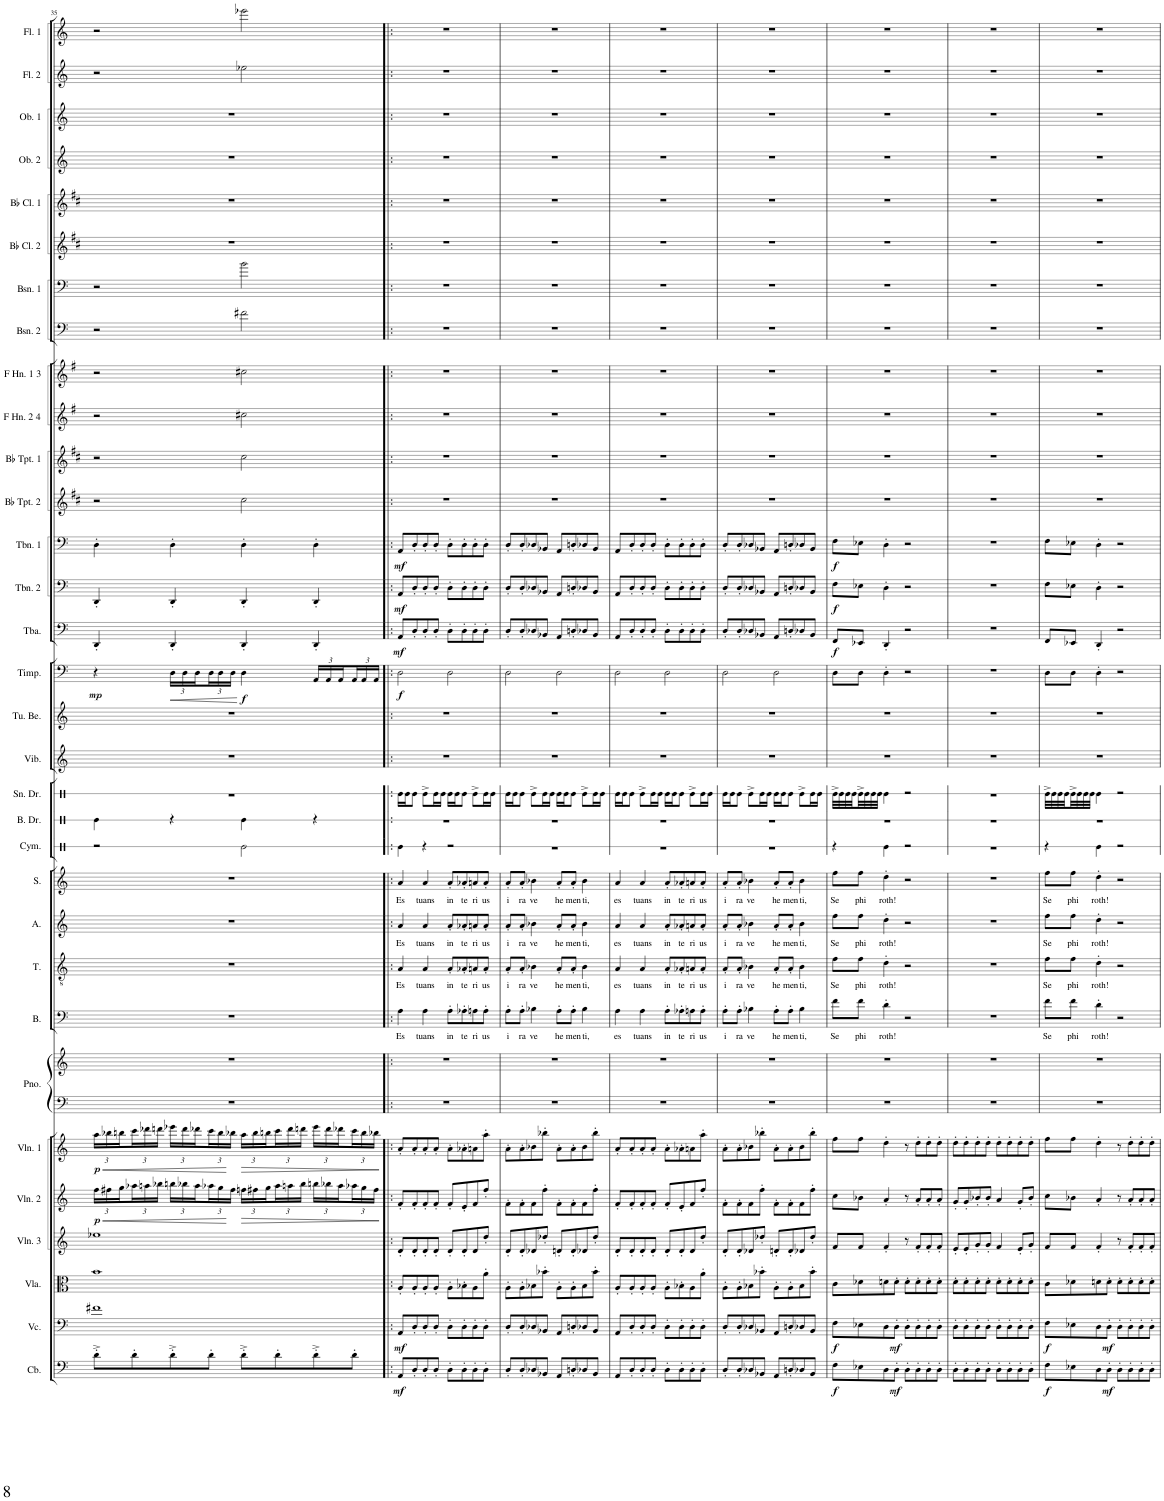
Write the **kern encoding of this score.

**kern	**dynam	**kern	**dynam	**kern	**kern	**kern	**dynam	**kern	**dynam	**kern	**kern	**kern	**text	**kern	**text	**kern	**text	**kern	**text	**kern	**kern	**kern	**kern	**kern	**kern	**dynam	**kern	**dynam	**kern	**dynam	**kern	**dynam	**kern	**kern	**kern	**kern	**kern	**kern	**kern	**kern	**kern	**kern	**kern	**kern
*part32	*part32	*part31	*part31	*part30	*part29	*part28	*part28	*part27	*part27	*part26	*part26	*part25	*part25	*part24	*part24	*part23	*part23	*part22	*part22	*part21	*part20	*part19	*part18	*part17	*part16	*part16	*part15	*part15	*part14	*part14	*part13	*part13	*part12	*part11	*part10	*part9	*part8	*part7	*part6	*part5	*part4	*part3	*part2	*part1
*staff33	*staff33	*staff32	*staff32	*staff31	*staff30	*staff29	*staff29	*staff28	*staff28	*staff27	*staff26	*staff25	*staff25	*staff24	*staff24	*staff23	*staff23	*staff22	*staff22	*staff21	*staff20	*staff19	*staff18	*staff17	*staff16	*staff16	*staff15	*staff15	*staff14	*staff14	*staff13	*staff13	*staff12	*staff11	*staff10	*staff9	*staff8	*staff7	*staff6	*staff5	*staff4	*staff3	*staff2	*staff1
*I"Contrabass	*	*I"Violoncello	*	*I"Viola	*I"Violin 3	*I"Violin 2	*	*I"Violin 1	*	*I"Piano	*	*I"Baritone	*	*I"Tenor	*	*I"Alto	*	*I"Soprano	*	*I"Cymbal	*I"Bass Drum	*I"Snare Drum	*I"Vibraphone	*I"Tubular Bells	*I"Timpani	*	*I"Tuba	*	*I"Trombone 2	*	*I"Trombone 1	*	*I"Bb Trumpet 2	*I"Bb Trumpet 1	*I"F Horn 2 &amp; 4	*I"F Horn 1 &amp; 3	*I"Bassoon 2	*I"Bassoon 1	*I"Bb Clarinet 2	*I"Bb Clarinet 1	*I"Oboe 2	*I"Oboe 1	*I"Flute 2	*I"Flute 1
*I'Cb.	*	*I'Vc.	*	*I'Vla.	*I'Vln. 3	*I'Vln. 2	*	*I'Vln. 1	*	*I'Pno.	*	*I'B.	*	*I'T.	*	*I'A.	*	*I'S.	*	*I'Cym.	*I'B. Dr.	*I'Sn. Dr.	*I'Vib.	*I'Tu. Be.	*I'Timp.	*	*I'Tba.	*	*I'Tbn. 2	*	*I'Tbn. 1	*	*I'Bb Tpt. 2	*I'Bb Tpt. 1	*I'F Hn. 2 4	*I'F Hn. 1 3	*I'Bsn. 2	*I'Bsn. 1	*I'Bb Cl. 2	*I'Bb Cl. 1	*I'Ob. 2	*I'Ob. 1	*I'Fl. 2	*I'Fl. 1
!!LO:PB:g=z
*clefF4	*	*clefF4	*	*clefC3	*clefG2	*clefG2	*	*clefG2	*	*clefF4	*clefG2	*clefF4	*	*clefGv2	*	*clefG2	*	*clefG2	*	*clefX	*clefX	*clefX	*clefG2	*clefG2	*clefF4	*	*clefF4	*	*clefF4	*	*clefF4	*	*clefG2	*clefG2	*clefG2	*clefG2	*clefF4	*clefF4	*clefG2	*clefG2	*clefG2	*clefG2	*clefG2	*clefG2
*Trd7c12	*	*	*	*	*	*	*	*	*	*	*	*	*	*	*	*	*	*	*	*	*	*	*	*	*	*	*	*	*	*	*	*	*Trd1c2	*Trd1c2	*Trd4c7	*Trd4c7	*	*	*Trd1c2	*Trd1c2	*	*	*	*
*k[]	*	*k[]	*	*k[]	*k[]	*k[]	*	*k[]	*	*k[]	*k[]	*k[]	*	*k[]	*	*k[]	*	*k[]	*	*k[]	*k[]	*k[]	*k[]	*k[]	*k[]	*	*k[]	*	*k[]	*	*k[]	*	*k[f#c#]	*k[f#c#]	*k[f#]	*k[f#]	*k[]	*k[]	*k[f#c#]	*k[f#c#]	*k[]	*k[]	*k[]	*k[]
*M4/4	*	*M4/4	*	*M4/4	*M4/4	*M4/4	*	*M4/4	*	*M4/4	*M4/4	*M4/4	*	*M4/4	*	*M4/4	*	*M4/4	*	*M4/4	*M4/4	*M4/4	*M4/4	*M4/4	*M4/4	*	*M4/4	*	*M4/4	*	*M4/4	*	*M4/4	*M4/4	*M4/4	*M4/4	*M4/4	*M4/4	*M4/4	*M4/4	*M4/4	*M4/4	*M4/4	*M4/4
*	*	*	*	*	*	*Xbrackettup	*	*	*	*	*	*	*	*	*	*	*	*	*	*	*	*	*	*	*	*	*	*	*	*	*	*	*	*	*	*	*	*	*	*	*	*	*	*
=35	=35	=35	=35	=35	=35	=35	=35	=35	=35	=35	=35	=35	=35	=35	=35	=35	=35	=35	=35	=35	=35	=35	=35	=35	=35	=35	=35	=35	=35	=35	=35	=35	=35	=35	=35	=35	=35	=35	=35	=35	=35	=35	=35	=35
!	!	!	!	!	!	!	!LO:HP:b	!	!	!	!	!	!	!	!	!	!	!	!	!	!	!	!	!	!	!	!	!	!	!	!	!	!	!	!	!	!	!	!	!	!	!	!	!
*	*	*	*	*	*	*	*	*Xbrackettup	*	*	*	*	*	*	*	*	*	*	*	*	*	*	*	*	*	*	*	*	*	*	*	*	*	*	*	*	*	*	*	*	*	*	*	*
!	!	!	!	!	!	!	!LO:DY:n=1:b	!	!LO:HP:b	!	!	!	!	!	!	!	!	!	!	!	!	!	!	!	!	!	!	!	!	!	!	!	!	!	!	!	!	!	!	!	!	!	!	!
!	!	!	!	!	!	!	!	!	!LO:DY:n=1:b	!	!	!	!	!	!	!	!	!	!	!	!	!	!	!	!	!LO:DY:b	!	!	!	!	!	!	!	!	!	!	!	!	!	!	!	!	!	!
8d'^\L	.	1f#X	.	1b	1ee-X	24ff\LL	< p	24aa\LL	< p	1r	1r	1r	.	1r	.	1r	.	1r	.	2r	4Re\	1r	1r	1r	4r	mp	4DD'/	.	4DD'/	.	4D'\	.	2r	2r	2r	2r	2r	2r	1r	1r	1r	1r	2r	2r
.	.	.	.	.	.	24ff#X\	.	24bb-X\	.	.	.	.	.	.	.	.	.	.	.	.	.	.	.	.	.	.	.	.	.	.	.	.	.	.	.	.	.	.	.	.	.	.	.	.
.	.	.	.	.	.	24gg\	.	24bbn\	.	.	.	.	.	.	.	.	.	.	.	.	.	.	.	.	.	.	.	.	.	.	.	.	.	.	.	.	.	.	.	.	.	.	.	.
!	!	!	!	!	!	!	!LO:DY:n=2:b	!	!LO:DY:n=2:b	!	!	!	!	!	!	!	!	!	!	!	!	!	!	!	!	!	!	!	!	!	!	!	!	!	!	!	!	!	!	!	!	!	!	!
8d'\	.	.	.	.	.	24aa-X\	mp	24ccc\	mp	.	.	.	.	.	.	.	.	.	.	.	.	.	.	.	.	.	.	.	.	.	.	.	.	.	.	.	.	.	.	.	.	.	.	.
.	.	.	.	.	.	24aan\	.	24ddd-X\	.	.	.	.	.	.	.	.	.	.	.	.	.	.	.	.	.	.	.	.	.	.	.	.	.	.	.	.	.	.	.	.	.	.	.	.
.	.	.	.	.	.	24bb-X\JJ	.	24dddn\JJ	.	.	.	.	.	.	.	.	.	.	.	.	.	.	.	.	.	.	.	.	.	.	.	.	.	.	.	.	.	.	.	.	.	.	.	.
*	*	*	*	*	*	*	*	*	*	*	*	*	*	*	*	*	*	*	*	*	*	*	*	*	*Xbrackettup	*	*	*	*	*	*	*	*	*	*	*	*	*	*	*	*	*	*	*
!	!	!	!	!	!	!	!LO:DY:n=3:b	!	!LO:DY:n=3:b	!	!	!	!	!	!	!	!	!	!	!	!	!	!	!	!	!LO:HP:b	!	!	!	!	!	!	!	!	!	!	!	!	!	!	!	!	!	!
8d'^\	.	.	.	.	.	24bbn\LL	mf	24eee-X\LL	mf	.	.	.	.	.	.	.	.	.	.	.	4r	.	.	.	24D\LL	<	4DD'/	.	4DD'/	.	4D'\	.	.	.	.	.	.	.	.	.	.	.	.	.
.	.	.	.	.	.	24bb-X\	.	24ddd\	.	.	.	.	.	.	.	.	.	.	.	.	.	.	.	.	24D\	.	.	.	.	.	.	.	.	.	.	.	.	.	.	.	.	.	.	.
!	!	!	!	!	!	!	!	!	!	!	!	!	!	!	!	!	!	!	!	!	!	!	!	!	!	!LO:DY:b	!	!	!	!	!	!	!	!	!	!	!	!	!	!	!	!	!	!
.	.	.	.	.	.	24aa\	.	24ddd-X\	.	.	.	.	.	.	.	.	.	.	.	.	.	.	.	.	24D\	mf	.	.	.	.	.	.	.	.	.	.	.	.	.	.	.	.	.	.
8d'\J	.	.	.	.	.	24aa-X\	.	24ccc\	.	.	.	.	.	.	.	.	.	.	.	.	.	.	.	.	24D\	.	.	.	.	.	.	.	.	.	.	.	.	.	.	.	.	.	.	.
!	!	!	!	!	!	!	!LO:DY:n=4:b	!	!LO:DY:n=4:b	!	!	!	!	!	!	!	!	!	!	!	!	!	!	!	!	!	!	!	!	!	!	!	!	!	!	!	!	!	!	!	!	!	!	!
.	.	.	.	.	.	24gg\	f	24bb\	f	.	.	.	.	.	.	.	.	.	.	.	.	.	.	.	24D\	.	.	.	.	.	.	.	.	.	.	.	.	.	.	.	.	.	.	.
.	.	.	.	.	.	24ff#\JJ	[	24bb-X\JJ	[	.	.	.	.	.	.	.	.	.	.	.	.	.	.	.	24D\JJ	.	.	.	.	.	.	.	.	.	.	.	.	.	.	.	.	.	.	.
!	!	!	!	!	!	!	!LO:HP:b	!	!LO:HP:b	!	!	!	!	!	!	!	!	!	!	!	!	!	!	!	!	!LO:DY:n=1:b	!	!	!	!	!	!	!	!	!	!	!	!	!	!	!	!	!	!
8d'^\L	.	.	.	.	.	24ffn\LL	>	24aa\LL	>	.	.	.	.	.	.	.	.	.	.	2Re\	4Re\	.	.	.	4D\	[ f	4DD'/	.	4DD'/	.	4D'\	.	2cc#\	2cc#\	2cc#X\	2cc#X\	2f#X\	2b\	.	.	.	.	2ee-X\	2eee-X\
.	.	.	.	.	.	24ff#X\	.	24bb-\	.	.	.	.	.	.	.	.	.	.	.	.	.	.	.	.	.	.	.	.	.	.	.	.	.	.	.	.	.	.	.	.	.	.	.	.
.	.	.	.	.	.	24gg\	.	24bbn\	.	.	.	.	.	.	.	.	.	.	.	.	.	.	.	.	.	.	.	.	.	.	.	.	.	.	.	.	.	.	.	.	.	.	.	.
8d'\	.	.	.	.	.	24aa-\	.	24ccc\	.	.	.	.	.	.	.	.	.	.	.	.	.	.	.	.	.	.	.	.	.	.	.	.	.	.	.	.	.	.	.	.	.	.	.	.
!	!	!	!	!	!	!	!LO:DY:n=5:b	!	!LO:DY:n=5:b	!	!	!	!	!	!	!	!	!	!	!	!	!	!	!	!	!	!	!	!	!	!	!	!	!	!	!	!	!	!	!	!	!	!	!
.	.	.	.	.	.	24aan\	mf	24ddd-\	mf	.	.	.	.	.	.	.	.	.	.	.	.	.	.	.	.	.	.	.	.	.	.	.	.	.	.	.	.	.	.	.	.	.	.	.
.	.	.	.	.	.	24bb-\JJ	.	24dddn\JJ	.	.	.	.	.	.	.	.	.	.	.	.	.	.	.	.	.	.	.	.	.	.	.	.	.	.	.	.	.	.	.	.	.	.	.	.
8d'^\	.	.	.	.	.	24bbn\LL	.	24eee-\LL	.	.	.	.	.	.	.	.	.	.	.	.	4r	.	.	.	24AA/LL	.	4DD'/	.	4DD'/	.	4D'\	.	.	.	.	.	.	.	.	.	.	.	.	.
.	.	.	.	.	.	24bb-X\	.	24ddd\	.	.	.	.	.	.	.	.	.	.	.	.	.	.	.	.	24AA/	.	.	.	.	.	.	.	.	.	.	.	.	.	.	.	.	.	.	.
!	!	!	!	!	!	!	!LO:DY:n=6:b	!	!LO:DY:n=6:b	!	!	!	!	!	!	!	!	!	!	!	!	!	!	!	!	!	!	!	!	!	!	!	!	!	!	!	!	!	!	!	!	!	!	!
.	.	.	.	.	.	24aa\	mp	24ddd-X\	mp	.	.	.	.	.	.	.	.	.	.	.	.	.	.	.	24AA/	.	.	.	.	.	.	.	.	.	.	.	.	.	.	.	.	.	.	.
8d'\J	.	.	.	.	.	24aa-X\	.	24ccc\	.	.	.	.	.	.	.	.	.	.	.	.	.	.	.	.	24AA/	.	.	.	.	.	.	.	.	.	.	.	.	.	.	.	.	.	.	.
.	.	.	.	.	.	24gg\	.	24bb\	.	.	.	.	.	.	.	.	.	.	.	.	.	.	.	.	24AA/	.	.	.	.	.	.	.	.	.	.	.	.	.	.	.	.	.	.	.
!	!	!	!	!	!	!	!LO:DY:n=7:b	!	!LO:DY:n=7:b	!	!	!	!	!	!	!	!	!	!	!	!	!	!	!	!	!	!	!	!	!	!	!	!	!	!	!	!	!	!	!	!	!	!	!
.	.	.	.	.	.	24ff#\JJ	p	24bb-X\JJ	p	.	.	.	.	.	.	.	.	.	.	.	.	.	.	.	24AA/JJ	.	.	.	.	.	.	.	.	.	.	.	.	.	.	.	.	.	.	.
.	.	.	.	.	.	.	]	.	]	.	.	.	.	.	.	.	.	.	.	.	.	.	.	.	.	.	.	.	.	.	.	.	.	.	.	.	.	.	.	.	.	.	.	.
=36!|:	=36!|:	=36!|:	=36!|:	=36!|:	=36!|:	=36!|:	=36!|:	=36!|:	=36!|:	=36!|:	=36!|:	=36!|:	=36!|:	=36!|:	=36!|:	=36!|:	=36!|:	=36!|:	=36!|:	=36!|:	=36!|:	=36!|:	=36!|:	=36!|:	=36!|:	=36!|:	=36!|:	=36!|:	=36!|:	=36!|:	=36!|:	=36!|:	=36!|:	=36!|:	=36!|:	=36!|:	=36!|:	=36!|:	=36!|:	=36!|:	=36!|:	=36!|:	=36!|:	=36!|:
!	!LO:DY:b	!	!LO:DY:b	!	!	!	!	!	!	!	!	!	!LO:LY:b	!	!LO:LY:b	!	!LO:LY:b	!	!LO:LY:b	!	!	!	!	!	!	!LO:DY:b	!	!LO:DY:b	!	!LO:DY:b	!	!LO:DY:b	!	!	!	!	!	!	!	!	!	!	!	!
8AA/L	mf	8AA/L	mf	8A'/L	8d'/L	8f'/L	.	8a'/L	.	1r	1r	4A\	Es	4A/	Es	4a/	Es	4a/	Es	4Re\	1r	16Re\LL	1r	1r	2D\	f	8AA/L	mf	8AA/L	mf	8AA/L	mf	1r	1r	1r	1r	1r	1r	1r	1r	1r	1r	1r	1r
.	.	.	.	.	.	.	.	.	.	.	.	.	.	.	.	.	.	.	.	.	.	16Re\J	.	.	.	.	.	.	.	.	.	.	.	.	.	.	.	.	.	.	.	.	.	.
8D'/	.	8D'/	.	8A'/	8d'/	8f'/	.	8a'/	.	.	.	.	.	.	.	.	.	.	.	.	.	8Re\J	.	.	.	.	8D'/	.	8D'/	.	8D'/	.	.	.	.	.	.	.	.	.	.	.	.	.
!	!	!	!	!	!	!	!	!	!	!	!	!	!LO:LY:b	!	!LO:LY:b	!	!LO:LY:b	!	!LO:LY:b	!	!	!	!	!	!	!	!	!	!	!	!	!	!	!	!	!	!	!	!	!	!	!	!	!
8D'/	.	8D'/	.	8A'/	8d'/	8f'/	.	8a'/	.	.	.	4A\	tuans	4A/	tuans	4a/	tuans	4a/	tuans	4r	.	8Re^\L	.	.	.	.	8D'/	.	8D'/	.	8D'/	.	.	.	.	.	.	.	.	.	.	.	.	.
8D'/J	.	8D'/J	.	8A'/J	8d'/J	8f'/J	.	8a'/J	.	.	.	.	.	.	.	.	.	.	.	.	.	16Re\L	.	.	.	.	8D'/J	.	8D'/J	.	8D'/J	.	.	.	.	.	.	.	.	.	.	.	.	.
.	.	.	.	.	.	.	.	.	.	.	.	.	.	.	.	.	.	.	.	.	.	16Re\JJ	.	.	.	.	.	.	.	.	.	.	.	.	.	.	.	.	.	.	.	.	.	.
!	!	!	!	!	!	!	!	!	!	!	!	!	!LO:LY:b	!	!LO:LY:b	!	!LO:LY:b	!	!LO:LY:b	!	!	!	!	!	!	!	!	!	!	!	!	!	!	!	!	!	!	!	!	!	!	!	!	!
8D'\L	.	8D'\L	.	8A'\L	8d'/L	8f'/L	.	8a'\L	.	.	.	8A'\L	in	8A'/L	in	8a'/L	in	8a'/L	in	2r	.	16Re\LL	.	.	2D\	.	8D'\L	.	8D'\L	.	8D'\L	.	.	.	.	.	.	.	.	.	.	.	.	.
.	.	.	.	.	.	.	.	.	.	.	.	.	.	.	.	.	.	.	.	.	.	16Re\J	.	.	.	.	.	.	.	.	.	.	.	.	.	.	.	.	.	.	.	.	.	.
!	!	!	!	!	!	!	!	!	!	!	!	!	!LO:LY:b	!	!LO:LY:b	!	!LO:LY:b	!	!LO:LY:b	!	!	!	!	!	!	!	!	!	!	!	!	!	!	!	!	!	!	!	!	!	!	!	!	!
8D'\	.	8D'\	.	8B-X'\	8d'/	8e'/	.	8a-X'\	.	.	.	8A-X'\	te	8A-X'/	te	8a-X'/	te	8a-X'/	te	.	.	8Re\J	.	.	.	.	8D'\	.	8D'\	.	8D'\	.	.	.	.	.	.	.	.	.	.	.	.	.
!	!	!	!	!	!	!	!	!	!	!	!	!	!LO:LY:b	!	!LO:LY:b	!	!LO:LY:b	!	!LO:LY:b	!	!	!	!	!	!	!	!	!	!	!	!	!	!	!	!	!	!	!	!	!	!	!	!	!
8D'\	.	8D'\	.	8A\	8d/	8f/	.	8an\	.	.	.	8An\	ri	8An/	ri	8an/	ri	8an/	ri	.	.	8Re^\L	.	.	.	.	8D'\	.	8D'\	.	8D'\	.	.	.	.	.	.	.	.	.	.	.	.	.
!	!	!	!	!	!	!	!	!	!	!	!	!	!LO:LY:b	!	!LO:LY:b	!	!LO:LY:b	!	!LO:LY:b	!	!	!	!	!	!	!	!	!	!	!	!	!	!	!	!	!	!	!	!	!	!	!	!	!
8D'\J	.	8D'\J	.	8a'\J	8dd'/J	8ff'/J	.	8aa'\J	.	.	.	8A'\J	us	8A'/J	us	8a'/J	us	8a'/J	us	.	.	16Re\L	.	.	.	.	8D'\J	.	8D'\J	.	8D'\J	.	.	.	.	.	.	.	.	.	.	.	.	.
.	.	.	.	.	.	.	.	.	.	.	.	.	.	.	.	.	.	.	.	.	.	16Re\JJ	.	.	.	.	.	.	.	.	.	.	.	.	.	.	.	.	.	.	.	.	.	.
=37	=37	=37	=37	=37	=37	=37	=37	=37	=37	=37	=37	=37	=37	=37	=37	=37	=37	=37	=37	=37	=37	=37	=37	=37	=37	=37	=37	=37	=37	=37	=37	=37	=37	=37	=37	=37	=37	=37	=37	=37	=37	=37	=37	=37
!	!	!	!	!	!	!	!	!	!	!	!	!	!LO:LY:b	!	!LO:LY:b	!	!LO:LY:b	!	!LO:LY:b	!	!	!	!	!	!	!	!	!	!	!	!	!	!	!	!	!	!	!	!	!	!	!	!	!
8D'/L	.	8D'/L	.	8A'\L	8d'/L	8f'\L	.	8a'\L	.	1r	1r	8A'\L	i	8A'/L	i	8a'/L	i	8a'/L	i	1r	1r	16Re\LL	1r	1r	2D\	.	8D'/L	.	8D'/L	.	8D'/L	.	1r	1r	1r	1r	1r	1r	1r	1r	1r	1r	1r	1r
.	.	.	.	.	.	.	.	.	.	.	.	.	.	.	.	.	.	.	.	.	.	16Re\J	.	.	.	.	.	.	.	.	.	.	.	.	.	.	.	.	.	.	.	.	.	.
!	!	!	!	!	!	!	!	!	!	!	!	!	!LO:LY:b	!	!LO:LY:b	!	!LO:LY:b	!	!LO:LY:b	!	!	!	!	!	!	!	!	!	!	!	!	!	!	!	!	!	!	!	!	!	!	!	!	!
8D'/	.	8D'/	.	8A'\	8d'/	8f'\	.	8a'\	.	.	.	8A'\J	ra	8A'/J	ra	8a'/J	ra	8a'/J	ra	.	.	8Re\J	.	.	.	.	8D'/	.	8D'/	.	8D'/	.	.	.	.	.	.	.	.	.	.	.	.	.
!	!	!	!	!	!	!	!	!	!	!	!	!	!LO:LY:b	!	!LO:LY:b	!	!LO:LY:b	!	!LO:LY:b	!	!	!	!	!	!	!	!	!	!	!	!	!	!	!	!	!	!	!	!	!	!	!	!	!
8D-X/	.	8D-X/	.	8B-X\	8d-X/	8f\	.	8b-X\	.	.	.	4B-X\	ve	4B-X\	ve	4b-X\	ve	4b-X\	ve	.	.	8Re^\L	.	.	.	.	8D-X/	.	8D-X/	.	8D-X/	.	.	.	.	.	.	.	.	.	.	.	.	.
8BB-X/J	.	8BB-X/J	.	8b-X'\J	8dd-X'/J	8ff'\J	.	8bb-X'\J	.	.	.	.	.	.	.	.	.	.	.	.	.	16Re\L	.	.	.	.	8BB-X/J	.	8BB-X/J	.	8BB-X/J	.	.	.	.	.	.	.	.	.	.	.	.	.
.	.	.	.	.	.	.	.	.	.	.	.	.	.	.	.	.	.	.	.	.	.	16Re\JJ	.	.	.	.	.	.	.	.	.	.	.	.	.	.	.	.	.	.	.	.	.	.
!	!	!	!	!	!	!	!	!	!	!	!	!	!LO:LY:b	!	!LO:LY:b	!	!LO:LY:b	!	!LO:LY:b	!	!	!	!	!	!	!	!	!	!	!	!	!	!	!	!	!	!	!	!	!	!	!	!	!
8AA/L	.	8AA/L	.	8A'\L	8dn'/L	8f'\L	.	8a'\L	.	.	.	8A'\L	he	8A'/L	he	8a'/L	he	8a'/L	he	.	.	16Re\LL	.	.	2D\	.	8AA/L	.	8AA/L	.	8AA/L	.	.	.	.	.	.	.	.	.	.	.	.	.
.	.	.	.	.	.	.	.	.	.	.	.	.	.	.	.	.	.	.	.	.	.	16Re\J	.	.	.	.	.	.	.	.	.	.	.	.	.	.	.	.	.	.	.	.	.	.
!	!	!	!	!	!	!	!	!	!	!	!	!	!LO:LY:b	!	!LO:LY:b	!	!LO:LY:b	!	!LO:LY:b	!	!	!	!	!	!	!	!	!	!	!	!	!	!	!	!	!	!	!	!	!	!	!	!	!
8Dn'/	.	8Dn'/	.	8A'\	8d'/	8f'\	.	8a'\	.	.	.	8A'\J	men	8A'/J	men	8a'/J	men	8a'/J	men	.	.	8Re\J	.	.	.	.	8Dn'/	.	8Dn'/	.	8Dn'/	.	.	.	.	.	.	.	.	.	.	.	.	.
!	!	!	!	!	!	!	!	!	!	!	!	!	!LO:LY:b	!	!LO:LY:b	!	!LO:LY:b	!	!LO:LY:b	!	!	!	!	!	!	!	!	!	!	!	!	!	!	!	!	!	!	!	!	!	!	!	!	!
8D-X/	.	8D-X/	.	8B-\	8d-X/	8f\	.	8b-\	.	.	.	4B-\	ti,	4B-\	ti,	4b-\	ti,	4b-\	ti,	.	.	8Re^\L	.	.	.	.	8D-X/	.	8D-X/	.	8D-X/	.	.	.	.	.	.	.	.	.	.	.	.	.
8BB-/J	.	8BB-/J	.	8b-'\J	8dd-'/J	8ff'\J	.	8bb-'\J	.	.	.	.	.	.	.	.	.	.	.	.	.	16Re\L	.	.	.	.	8BB-/J	.	8BB-/J	.	8BB-/J	.	.	.	.	.	.	.	.	.	.	.	.	.
.	.	.	.	.	.	.	.	.	.	.	.	.	.	.	.	.	.	.	.	.	.	16Re\JJ	.	.	.	.	.	.	.	.	.	.	.	.	.	.	.	.	.	.	.	.	.	.
=38	=38	=38	=38	=38	=38	=38	=38	=38	=38	=38	=38	=38	=38	=38	=38	=38	=38	=38	=38	=38	=38	=38	=38	=38	=38	=38	=38	=38	=38	=38	=38	=38	=38	=38	=38	=38	=38	=38	=38	=38	=38	=38	=38	=38
!	!	!	!	!	!	!	!	!	!	!	!	!	!LO:LY:b	!	!LO:LY:b	!	!LO:LY:b	!	!LO:LY:b	!	!	!	!	!	!	!	!	!	!	!	!	!	!	!	!	!	!	!	!	!	!	!	!	!
8AA/L	.	8AA/L	.	8A'/L	8d'/L	8f'/L	.	8a'/L	.	1r	1r	4A\	es	4A/	es	4a/	es	4a/	es	1r	1r	16Re\LL	1r	1r	2D\	.	8AA/L	.	8AA/L	.	8AA/L	.	1r	1r	1r	1r	1r	1r	1r	1r	1r	1r	1r	1r
.	.	.	.	.	.	.	.	.	.	.	.	.	.	.	.	.	.	.	.	.	.	16Re\J	.	.	.	.	.	.	.	.	.	.	.	.	.	.	.	.	.	.	.	.	.	.
8D'/	.	8D'/	.	8A'/	8d'/	8f'/	.	8a'/	.	.	.	.	.	.	.	.	.	.	.	.	.	8Re\J	.	.	.	.	8D'/	.	8D'/	.	8D'/	.	.	.	.	.	.	.	.	.	.	.	.	.
!	!	!	!	!	!	!	!	!	!	!	!	!	!LO:LY:b	!	!LO:LY:b	!	!LO:LY:b	!	!LO:LY:b	!	!	!	!	!	!	!	!	!	!	!	!	!	!	!	!	!	!	!	!	!	!	!	!	!
8D'/	.	8D'/	.	8A'/	8d'/	8f'/	.	8a'/	.	.	.	4A\	tuans	4A/	tuans	4a/	tuans	4a/	tuans	.	.	8Re^\L	.	.	.	.	8D'/	.	8D'/	.	8D'/	.	.	.	.	.	.	.	.	.	.	.	.	.
8D'/J	.	8D'/J	.	8A'/J	8d'/J	8f'/J	.	8a'/J	.	.	.	.	.	.	.	.	.	.	.	.	.	16Re\L	.	.	.	.	8D'/J	.	8D'/J	.	8D'/J	.	.	.	.	.	.	.	.	.	.	.	.	.
.	.	.	.	.	.	.	.	.	.	.	.	.	.	.	.	.	.	.	.	.	.	16Re\JJ	.	.	.	.	.	.	.	.	.	.	.	.	.	.	.	.	.	.	.	.	.	.
!	!	!	!	!	!	!	!	!	!	!	!	!	!LO:LY:b	!	!LO:LY:b	!	!LO:LY:b	!	!LO:LY:b	!	!	!	!	!	!	!	!	!	!	!	!	!	!	!	!	!	!	!	!	!	!	!	!	!
8D'\L	.	8D'\L	.	8A'\L	8d'/L	8f'/L	.	8a'\L	.	.	.	8A'\L	in	8A'/L	in	8a'/L	in	8a'/L	in	.	.	16Re\LL	.	.	2D\	.	8D'\L	.	8D'\L	.	8D'\L	.	.	.	.	.	.	.	.	.	.	.	.	.
.	.	.	.	.	.	.	.	.	.	.	.	.	.	.	.	.	.	.	.	.	.	16Re\J	.	.	.	.	.	.	.	.	.	.	.	.	.	.	.	.	.	.	.	.	.	.
!	!	!	!	!	!	!	!	!	!	!	!	!	!LO:LY:b	!	!LO:LY:b	!	!LO:LY:b	!	!LO:LY:b	!	!	!	!	!	!	!	!	!	!	!	!	!	!	!	!	!	!	!	!	!	!	!	!	!
8D'\	.	8D'\	.	8B-X'\	8d'/	8e'/	.	8a-X'\	.	.	.	8A-X'\	te	8A-X'/	te	8a-X'/	te	8a-X'/	te	.	.	8Re\J	.	.	.	.	8D'\	.	8D'\	.	8D'\	.	.	.	.	.	.	.	.	.	.	.	.	.
!	!	!	!	!	!	!	!	!	!	!	!	!	!LO:LY:b	!	!LO:LY:b	!	!LO:LY:b	!	!LO:LY:b	!	!	!	!	!	!	!	!	!	!	!	!	!	!	!	!	!	!	!	!	!	!	!	!	!
8D'\	.	8D'\	.	8A\	8d/	8f/	.	8an\	.	.	.	8An\	ri	8An/	ri	8an/	ri	8an/	ri	.	.	8Re^\L	.	.	.	.	8D'\	.	8D'\	.	8D'\	.	.	.	.	.	.	.	.	.	.	.	.	.
!	!	!	!	!	!	!	!	!	!	!	!	!	!LO:LY:b	!	!LO:LY:b	!	!LO:LY:b	!	!LO:LY:b	!	!	!	!	!	!	!	!	!	!	!	!	!	!	!	!	!	!	!	!	!	!	!	!	!
8D'\J	.	8D'\J	.	8a'\J	8dd'/J	8ff'/J	.	8aa'\J	.	.	.	8A'\J	us	8A'/J	us	8a'/J	us	8a'/J	us	.	.	16Re\L	.	.	.	.	8D'\J	.	8D'\J	.	8D'\J	.	.	.	.	.	.	.	.	.	.	.	.	.
.	.	.	.	.	.	.	.	.	.	.	.	.	.	.	.	.	.	.	.	.	.	16Re\JJ	.	.	.	.	.	.	.	.	.	.	.	.	.	.	.	.	.	.	.	.	.	.
=39	=39	=39	=39	=39	=39	=39	=39	=39	=39	=39	=39	=39	=39	=39	=39	=39	=39	=39	=39	=39	=39	=39	=39	=39	=39	=39	=39	=39	=39	=39	=39	=39	=39	=39	=39	=39	=39	=39	=39	=39	=39	=39	=39	=39
!	!	!	!	!	!	!	!	!	!	!	!	!	!LO:LY:b	!	!LO:LY:b	!	!LO:LY:b	!	!LO:LY:b	!	!	!	!	!	!	!	!	!	!	!	!	!	!	!	!	!	!	!	!	!	!	!	!	!
8D'/L	.	8D'/L	.	8A'\L	8d'/L	8f'\L	.	8a'\L	.	1r	1r	8A'\L	i	8A'/L	i	8a'/L	i	8a'/L	i	1r	1r	16Re\LL	1r	1r	2D\	.	8D'/L	.	8D'/L	.	8D'/L	.	1r	1r	1r	1r	1r	1r	1r	1r	1r	1r	1r	1r
.	.	.	.	.	.	.	.	.	.	.	.	.	.	.	.	.	.	.	.	.	.	16Re\J	.	.	.	.	.	.	.	.	.	.	.	.	.	.	.	.	.	.	.	.	.	.
!	!	!	!	!	!	!	!	!	!	!	!	!	!LO:LY:b	!	!LO:LY:b	!	!LO:LY:b	!	!LO:LY:b	!	!	!	!	!	!	!	!	!	!	!	!	!	!	!	!	!	!	!	!	!	!	!	!	!
8D'/	.	8D'/	.	8A'\	8d'/	8f'\	.	8a'\	.	.	.	8A'\J	ra	8A'/J	ra	8a'/J	ra	8a'/J	ra	.	.	8Re\J	.	.	.	.	8D'/	.	8D'/	.	8D'/	.	.	.	.	.	.	.	.	.	.	.	.	.
!	!	!	!	!	!	!	!	!	!	!	!	!	!LO:LY:b	!	!LO:LY:b	!	!LO:LY:b	!	!LO:LY:b	!	!	!	!	!	!	!	!	!	!	!	!	!	!	!	!	!	!	!	!	!	!	!	!	!
8D-X/	.	8D-X/	.	8B-X\	8d-X/	8f\	.	8b-X\	.	.	.	4B-X\	ve	4B-X\	ve	4b-X\	ve	4b-X\	ve	.	.	8Re^\L	.	.	.	.	8D-X/	.	8D-X/	.	8D-X/	.	.	.	.	.	.	.	.	.	.	.	.	.
8BB-X/J	.	8BB-X/J	.	8b-X'\J	8dd-X'/J	8ff'\J	.	8bb-X'\J	.	.	.	.	.	.	.	.	.	.	.	.	.	16Re\L	.	.	.	.	8BB-X/J	.	8BB-X/J	.	8BB-X/J	.	.	.	.	.	.	.	.	.	.	.	.	.
.	.	.	.	.	.	.	.	.	.	.	.	.	.	.	.	.	.	.	.	.	.	16Re\JJ	.	.	.	.	.	.	.	.	.	.	.	.	.	.	.	.	.	.	.	.	.	.
!	!	!	!	!	!	!	!	!	!	!	!	!	!LO:LY:b	!	!LO:LY:b	!	!LO:LY:b	!	!LO:LY:b	!	!	!	!	!	!	!	!	!	!	!	!	!	!	!	!	!	!	!	!	!	!	!	!	!
8AA/L	.	8AA/L	.	8A'\L	8dn'/L	8f'\L	.	8a'\L	.	.	.	8A'\L	he	8A'/L	he	8a'/L	he	8a'/L	he	.	.	16Re\LL	.	.	2D\	.	8AA/L	.	8AA/L	.	8AA/L	.	.	.	.	.	.	.	.	.	.	.	.	.
.	.	.	.	.	.	.	.	.	.	.	.	.	.	.	.	.	.	.	.	.	.	16Re\J	.	.	.	.	.	.	.	.	.	.	.	.	.	.	.	.	.	.	.	.	.	.
!	!	!	!	!	!	!	!	!	!	!	!	!	!LO:LY:b	!	!LO:LY:b	!	!LO:LY:b	!	!LO:LY:b	!	!	!	!	!	!	!	!	!	!	!	!	!	!	!	!	!	!	!	!	!	!	!	!	!
8Dn'/	.	8Dn'/	.	8A'\	8d'/	8f'\	.	8a'\	.	.	.	8A'\J	men	8A'/J	men	8a'/J	men	8a'/J	men	.	.	8Re\J	.	.	.	.	8Dn'/	.	8Dn'/	.	8Dn'/	.	.	.	.	.	.	.	.	.	.	.	.	.
!	!	!	!	!	!	!	!	!	!	!	!	!	!LO:LY:b	!	!LO:LY:b	!	!LO:LY:b	!	!LO:LY:b	!	!	!	!	!	!	!	!	!	!	!	!	!	!	!	!	!	!	!	!	!	!	!	!	!
8D-X/	.	8D-X/	.	8B-\	8d-X/	8f\	.	8b-\	.	.	.	4B-\	ti,	4B-\	ti,	4b-\	ti,	4b-\	ti,	.	.	8Re^\L	.	.	.	.	8D-X/	.	8D-X/	.	8D-X/	.	.	.	.	.	.	.	.	.	.	.	.	.
8BB-/J	.	8BB-/J	.	8b-'\J	8dd-'/J	8ff'\J	.	8bb-'\J	.	.	.	.	.	.	.	.	.	.	.	.	.	16Re\L	.	.	.	.	8BB-/J	.	8BB-/J	.	8BB-/J	.	.	.	.	.	.	.	.	.	.	.	.	.
.	.	.	.	.	.	.	.	.	.	.	.	.	.	.	.	.	.	.	.	.	.	16Re\JJ	.	.	.	.	.	.	.	.	.	.	.	.	.	.	.	.	.	.	.	.	.	.
=40	=40	=40	=40	=40	=40	=40	=40	=40	=40	=40	=40	=40	=40	=40	=40	=40	=40	=40	=40	=40	=40	=40	=40	=40	=40	=40	=40	=40	=40	=40	=40	=40	=40	=40	=40	=40	=40	=40	=40	=40	=40	=40	=40	=40
!	!LO:DY:b	!	!LO:DY:b	!	!	!	!	!	!	!	!	!	!LO:LY:b	!	!LO:LY:b	!	!LO:LY:b	!	!LO:LY:b	!	!	!	!	!	!	!	!	!LO:DY:b	!	!LO:DY:b	!	!LO:DY:b	!	!	!	!	!	!	!	!	!	!	!	!
8F\L	f	8F\L	f	8c\L	8f/L	8cc\L	.	8ff\L	.	1r	1r	8f\L	Se	8f\L	Se	8ff\L	Se	8ff\L	Se	4r	1r	32Re^\LLL	1r	1r	8D\L	.	8FF/L	f	8F\L	f	8F\L	f	1r	1r	1r	1r	1r	1r	1r	1r	1r	1r	1r	1r
.	.	.	.	.	.	.	.	.	.	.	.	.	.	.	.	.	.	.	.	.	.	32Re\	.	.	.	.	.	.	.	.	.	.	.	.	.	.	.	.	.	.	.	.	.	.
.	.	.	.	.	.	.	.	.	.	.	.	.	.	.	.	.	.	.	.	.	.	32Re\	.	.	.	.	.	.	.	.	.	.	.	.	.	.	.	.	.	.	.	.	.	.
.	.	.	.	.	.	.	.	.	.	.	.	.	.	.	.	.	.	.	.	.	.	32Re\	.	.	.	.	.	.	.	.	.	.	.	.	.	.	.	.	.	.	.	.	.	.
!	!	!	!	!	!	!	!	!	!	!	!	!	!LO:LY:b	!	!LO:LY:b	!	!LO:LY:b	!	!LO:LY:b	!	!	!	!	!	!	!	!	!	!	!	!	!	!	!	!	!	!	!	!	!	!	!	!	!
8E-X\	.	8E-X\	.	8d-X\	8f/J	8b-X\J	.	8ff\J	.	.	.	8f\J	phi	8f\J	phi	8ff\J	phi	8ff\J	phi	.	.	32Re^\	.	.	8D\J	.	8EE-X/J	.	8E-X\J	.	8E-X\J	.	.	.	.	.	.	.	.	.	.	.	.	.
.	.	.	.	.	.	.	.	.	.	.	.	.	.	.	.	.	.	.	.	.	.	32Re\	.	.	.	.	.	.	.	.	.	.	.	.	.	.	.	.	.	.	.	.	.	.
.	.	.	.	.	.	.	.	.	.	.	.	.	.	.	.	.	.	.	.	.	.	32Re\	.	.	.	.	.	.	.	.	.	.	.	.	.	.	.	.	.	.	.	.	.	.
.	.	.	.	.	.	.	.	.	.	.	.	.	.	.	.	.	.	.	.	.	.	32Re\JJJ	.	.	.	.	.	.	.	.	.	.	.	.	.	.	.	.	.	.	.	.	.	.
!	!	!	!	!	!	!	!	!	!	!	!	!	!LO:LY:b	!	!LO:LY:b	!	!LO:LY:b	!	!LO:LY:b	!	!	!	!	!	!	!	!	!	!	!	!	!	!	!	!	!	!	!	!	!	!	!	!	!
8D\	.	8D\	.	8dn\	4f'/	4a'/	.	4dd'\	.	.	.	4d'\	roth!	4d'\	roth!	4dd'\	roth!	4dd'\	roth!	4Re\	.	4Re\	.	.	4D'\	.	4DD'/	.	4D'\	.	4D'\	.	.	.	.	.	.	.	.	.	.	.	.	.
!	!LO:DY:b	!	!LO:DY:b	!	!	!	!	!	!	!	!	!	!	!	!	!	!	!	!	!	!	!	!	!	!	!	!	!	!	!	!	!	!	!	!	!	!	!	!	!	!	!	!	!
8D'\J	mf	8D'\J	mf	8d'\J	.	.	.	.	.	.	.	.	.	.	.	.	.	.	.	.	.	.	.	.	.	.	.	.	.	.	.	.	.	.	.	.	.	.	.	.	.	.	.	.
8D'\L	.	8D'\L	.	8d'\L	8r	8r	.	8r	.	.	.	2r	.	2r	.	2r	.	2r	.	2r	.	2r	.	.	2r	.	2r	.	2r	.	2r	.	.	.	.	.	.	.	.	.	.	.	.	.
8D'\	.	8D'\	.	8d'\	8f'/L	8a'/L	.	8dd'\L	.	.	.	.	.	.	.	.	.	.	.	.	.	.	.	.	.	.	.	.	.	.	.	.	.	.	.	.	.	.	.	.	.	.	.	.
8D'\	.	8D'\	.	8d'\	8f'/	8a'/	.	8dd'\	.	.	.	.	.	.	.	.	.	.	.	.	.	.	.	.	.	.	.	.	.	.	.	.	.	.	.	.	.	.	.	.	.	.	.	.
8D'\J	.	8D'\J	.	8d'\J	8f'/J	8a'/J	.	8dd'\J	.	.	.	.	.	.	.	.	.	.	.	.	.	.	.	.	.	.	.	.	.	.	.	.	.	.	.	.	.	.	.	.	.	.	.	.
=41	=41	=41	=41	=41	=41	=41	=41	=41	=41	=41	=41	=41	=41	=41	=41	=41	=41	=41	=41	=41	=41	=41	=41	=41	=41	=41	=41	=41	=41	=41	=41	=41	=41	=41	=41	=41	=41	=41	=41	=41	=41	=41	=41	=41
8D'\L	.	8D'\L	.	8d'\L	8e'/L	8g'/L	.	8dd'\L	.	1r	1r	1r	.	1r	.	1r	.	1r	.	1r	1r	1r	1r	1r	1r	.	1r	.	1r	.	1r	.	1r	1r	1r	1r	1r	1r	1r	1r	1r	1r	1r	1r
8D'\	.	8D'\	.	8d'\	8e'/	8g'/	.	8dd'\	.	.	.	.	.	.	.	.	.	.	.	.	.	.	.	.	.	.	.	.	.	.	.	.	.	.	.	.	.	.	.	.	.	.	.	.
8D'\	.	8D'\	.	8d'\	8g'/	8b-X'/	.	8dd'\	.	.	.	.	.	.	.	.	.	.	.	.	.	.	.	.	.	.	.	.	.	.	.	.	.	.	.	.	.	.	.	.	.	.	.	.
8D'\J	.	8D'\J	.	8d'\J	8g'/J	8b-'/J	.	8dd'\J	.	.	.	.	.	.	.	.	.	.	.	.	.	.	.	.	.	.	.	.	.	.	.	.	.	.	.	.	.	.	.	.	.	.	.	.
8D'\L	.	8D'\L	.	8d'\L	4f/	4a/	.	8dd'\L	.	.	.	.	.	.	.	.	.	.	.	.	.	.	.	.	.	.	.	.	.	.	.	.	.	.	.	.	.	.	.	.	.	.	.	.
8D'\	.	8D'\	.	8d'\	.	.	.	8dd'\	.	.	.	.	.	.	.	.	.	.	.	.	.	.	.	.	.	.	.	.	.	.	.	.	.	.	.	.	.	.	.	.	.	.	.	.
8D'\	.	8D'\	.	8d'\	8e'/L	8g'/L	.	8dd'\	.	.	.	.	.	.	.	.	.	.	.	.	.	.	.	.	.	.	.	.	.	.	.	.	.	.	.	.	.	.	.	.	.	.	.	.
8D'\J	.	8D'\J	.	8d'\J	8g'/J	8b-'/J	.	8dd'\J	.	.	.	.	.	.	.	.	.	.	.	.	.	.	.	.	.	.	.	.	.	.	.	.	.	.	.	.	.	.	.	.	.	.	.	.
=42	=42	=42	=42	=42	=42	=42	=42	=42	=42	=42	=42	=42	=42	=42	=42	=42	=42	=42	=42	=42	=42	=42	=42	=42	=42	=42	=42	=42	=42	=42	=42	=42	=42	=42	=42	=42	=42	=42	=42	=42	=42	=42	=42	=42
!	!LO:DY:b	!	!LO:DY:b	!	!	!	!	!	!	!	!	!	!LO:LY:b	!	!LO:LY:b	!	!LO:LY:b	!	!LO:LY:b	!	!	!	!	!	!	!	!	!	!	!	!	!	!	!	!	!	!	!	!	!	!	!	!	!
8F\L	f	8F\L	f	8c\L	8f/L	8cc\L	.	8ff\L	.	1r	1r	8f\L	Se	8f\L	Se	8ff\L	Se	8ff\L	Se	4r	1r	32Re^\LLL	1r	1r	8D\L	.	8FF/L	.	8F\L	.	8F\L	.	1r	1r	1r	1r	1r	1r	1r	1r	1r	1r	1r	1r
.	.	.	.	.	.	.	.	.	.	.	.	.	.	.	.	.	.	.	.	.	.	32Re\	.	.	.	.	.	.	.	.	.	.	.	.	.	.	.	.	.	.	.	.	.	.
.	.	.	.	.	.	.	.	.	.	.	.	.	.	.	.	.	.	.	.	.	.	32Re\	.	.	.	.	.	.	.	.	.	.	.	.	.	.	.	.	.	.	.	.	.	.
.	.	.	.	.	.	.	.	.	.	.	.	.	.	.	.	.	.	.	.	.	.	32Re\	.	.	.	.	.	.	.	.	.	.	.	.	.	.	.	.	.	.	.	.	.	.
!	!	!	!	!	!	!	!	!	!	!	!	!	!LO:LY:b	!	!LO:LY:b	!	!LO:LY:b	!	!LO:LY:b	!	!	!	!	!	!	!	!	!	!	!	!	!	!	!	!	!	!	!	!	!	!	!	!	!
8E-X\	.	8E-X\	.	8d-X\	8f/J	8b-X\J	.	8ff\J	.	.	.	8f\J	phi	8f\J	phi	8ff\J	phi	8ff\J	phi	.	.	32Re^\	.	.	8D\J	.	8EE-X/J	.	8E-X\J	.	8E-X\J	.	.	.	.	.	.	.	.	.	.	.	.	.
.	.	.	.	.	.	.	.	.	.	.	.	.	.	.	.	.	.	.	.	.	.	32Re\	.	.	.	.	.	.	.	.	.	.	.	.	.	.	.	.	.	.	.	.	.	.
.	.	.	.	.	.	.	.	.	.	.	.	.	.	.	.	.	.	.	.	.	.	32Re\	.	.	.	.	.	.	.	.	.	.	.	.	.	.	.	.	.	.	.	.	.	.
.	.	.	.	.	.	.	.	.	.	.	.	.	.	.	.	.	.	.	.	.	.	32Re\JJJ	.	.	.	.	.	.	.	.	.	.	.	.	.	.	.	.	.	.	.	.	.	.
!	!	!	!	!	!	!	!	!	!	!	!	!	!LO:LY:b	!	!LO:LY:b	!	!LO:LY:b	!	!LO:LY:b	!	!	!	!	!	!	!	!	!	!	!	!	!	!	!	!	!	!	!	!	!	!	!	!	!
8D\	.	8D\	.	8dn\	4f'/	4a'/	.	4dd'\	.	.	.	4d'\	roth!	4d'\	roth!	4dd'\	roth!	4dd'\	roth!	4Re\	.	4Re\	.	.	4D'\	.	4DD'/	.	4D'\	.	4D'\	.	.	.	.	.	.	.	.	.	.	.	.	.
!	!LO:DY:b	!	!LO:DY:b	!	!	!	!	!	!	!	!	!	!	!	!	!	!	!	!	!	!	!	!	!	!	!	!	!	!	!	!	!	!	!	!	!	!	!	!	!	!	!	!	!
8D'\J	mf	8D'\J	mf	8d'\J	.	.	.	.	.	.	.	.	.	.	.	.	.	.	.	.	.	.	.	.	.	.	.	.	.	.	.	.	.	.	.	.	.	.	.	.	.	.	.	.
8D'\L	.	8D'\L	.	8d'\L	8r	8r	.	8r	.	.	.	2r	.	2r	.	2r	.	2r	.	2r	.	2r	.	.	2r	.	2r	.	2r	.	2r	.	.	.	.	.	.	.	.	.	.	.	.	.
8D'\	.	8D'\	.	8d'\	8f'/L	8a'/L	.	8dd'\L	.	.	.	.	.	.	.	.	.	.	.	.	.	.	.	.	.	.	.	.	.	.	.	.	.	.	.	.	.	.	.	.	.	.	.	.
8D'\	.	8D'\	.	8d'\	8f'/	8a'/	.	8dd'\	.	.	.	.	.	.	.	.	.	.	.	.	.	.	.	.	.	.	.	.	.	.	.	.	.	.	.	.	.	.	.	.	.	.	.	.
8D'\J	.	8D'\J	.	8d'\J	8f'/J	8a'/J	.	8dd'\J	.	.	.	.	.	.	.	.	.	.	.	.	.	.	.	.	.	.	.	.	.	.	.	.	.	.	.	.	.	.	.	.	.	.	.	.
=	=	=	=	=	=	=	=	=	=	=	=	=	=	=	=	=	=	=	=	=	=	=	=	=	=	=	=	=	=	=	=	=	=	=	=	=	=	=	=	=	=	=	=	=
*-	*-	*-	*-	*-	*-	*-	*-	*-	*-	*-	*-	*-	*-	*-	*-	*-	*-	*-	*-	*-	*-	*-	*-	*-	*-	*-	*-	*-	*-	*-	*-	*-	*-	*-	*-	*-	*-	*-	*-	*-	*-	*-	*-	*-
